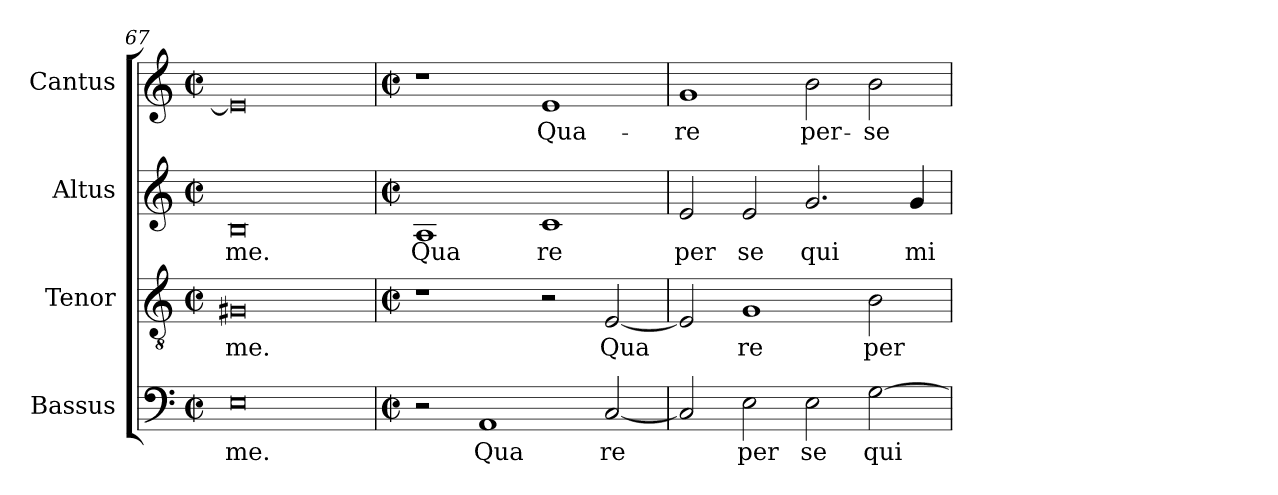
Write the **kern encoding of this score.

**kern	**text	**kern	**text	**kern	**text	**kern	**text
*part4	*part4	*part3	*part3	*part2	*part2	*part1	*part1
*staff4	*staff4	*staff3	*staff3	*staff2	*staff2	*staff1	*staff1
*I"Bassus	*	*I"Tenor	*	*I"Altus	*	*I"Cantus	*
*clefF4	*	*clefGv2	*	*clefG2	*	*clefG2	*
*M2/2	*	*M2/2	*	*M2/2	*	*M2/2	*
*met(c|)	*	*met(c|)	*	*met(c|)	*	*met(c|)	*
=67	=67	=67	=67	=67	=67	=67	=67
!	!LO:LY:b:cj	!	!LO:LY:b:cj	!	!LO:LY:b:cj	!	!
0E	me.	0G#X	me.	0B	me.	0e]	.
!!LO:PB:g=z
=68	=68!	=68	=68!	=68	=68!	=68!	=68!
*M2/2	*	*M2/2	*	*M2/2	*	*M2/2	*
*met(c|)	*	*met(c|)	*	*met(c|)	*	*met(c|)	*
!	!	!	!	!	!LO:LY:b:cj	!	!
2r	.	1r	.	1A	Qua	1r	.
!	!LO:LY:b:cj	!	!	!	!	!	!
1AA	Qua	.	.	.	.	.	.
!	!	!	!	!	!LO:LY:b:cj	!	!LO:LY:b:cj
.	.	2r	.	1c	re	1e	Qua-
!	!LO:LY:b:cj	!	!LO:LY:b	!	!	!	!
[<2C/	re	[<2E/	Qua	.	.	.	.
=69	=69	=69	=69	=69	=69	=69	=69
!	!	!	!	!	!LO:LY:b:cj	!	!LO:LY:b:cj
2C/]	.	2E/]	.	2e/	per	1g	-re
!	!LO:LY:b:cj	!	!LO:LY:b:cj	!	!LO:LY:b:cj	!	!
2E\	per	1G	re	2e/	se	.	.
!	!LO:LY:b:cj	!	!	!	!LO:LY:b:cj	!	!LO:LY:b:cj
2E\	se	.	.	2.g/	qui	2b\	per-
!	!LO:LY:b	!	!LO:LY:b:cj	!	!	!	!LO:LY:b:cj
[>2G\	qui	2B\	per	.	.	2b\	-se-
!	!	!	!	!	!LO:LY:b:cj	!	!
.	.	.	.	4g/	mi	.	.
=	=	=	=	=	=	=	=
*-	*-	*-	*-	*-	*-	*-	*-
